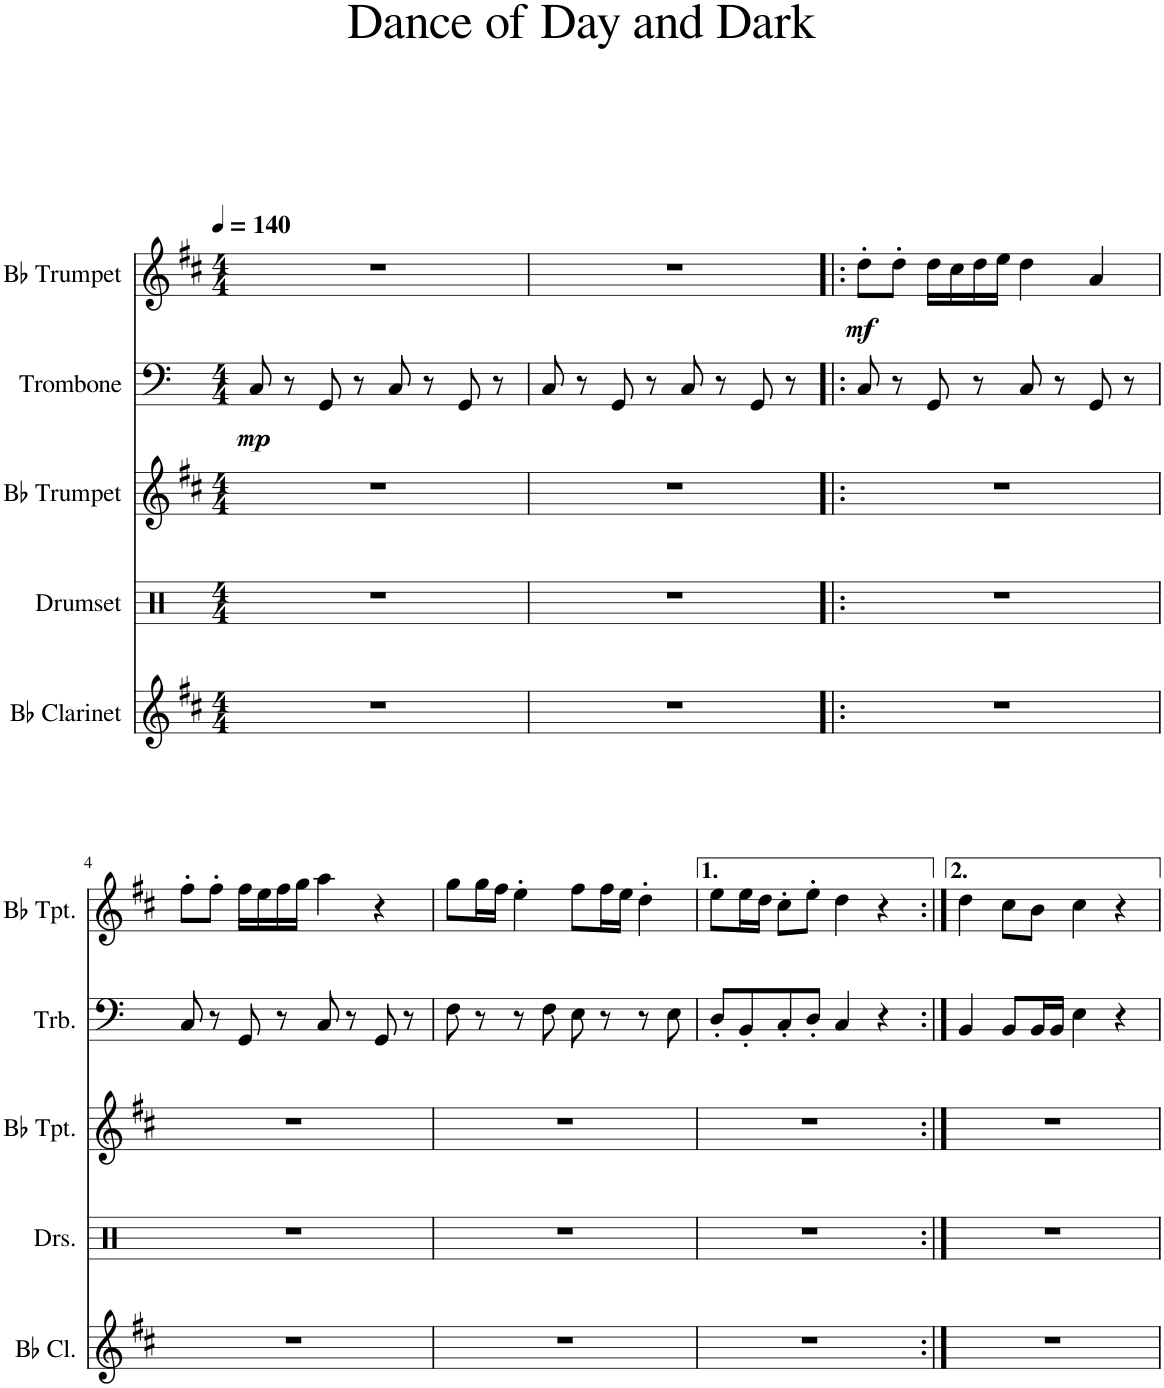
**kern	**kern	**kern	**kern	**dynam	**kern	**dynam
*part5	*part4	*part3	*part2	*part2	*part1	*part1
*staff5	*staff4	*staff3	*staff2	*staff2	*staff1	*staff1
*I"Bb Clarinet	*I"Drumset	*I"Bb Trumpet	*I"Trombone	*	*I"Bb Trumpet	*
*I'Bb Cl.	*I'Drs.	*I'Bb Tpt.	*I'Trb.	*	*I'Bb Tpt.	*
*clefG2	*clefX	*clefG2	*clefF4	*	*clefG2	*
*Trd1c2	*	*Trd1c2	*	*	*Trd1c2	*
*k[f#c#]	*k[]	*k[f#c#]	*k[]	*	*k[f#c#]	*
*M4/4	*M4/4	*M4/4	*M4/4	*	*M4/4	*
*MM140	*MM140	*MM140	*MM140	*	*MM140	*
=1	=1	=1	=1	=1	=1	=1
!	!	!	!	!LO:DY:b	!	!
1r	1r	1r	8C/	mp	1r	.
.	.	.	8r	.	.	.
.	.	.	8GG/	.	.	.
.	.	.	8r	.	.	.
.	.	.	8C/	.	.	.
.	.	.	8r	.	.	.
.	.	.	8GG/	.	.	.
.	.	.	8r	.	.	.
=2	=2	=2	=2	=2	=2	=2
1r	1r	1r	8C/	.	1r	.
.	.	.	8r	.	.	.
.	.	.	8GG/	.	.	.
.	.	.	8r	.	.	.
.	.	.	8C/	.	.	.
.	.	.	8r	.	.	.
.	.	.	8GG/	.	.	.
.	.	.	8r	.	.	.
=3!|:	=3!|:	=3!|:	=3!|:	=3!|:	=3!|:	=3!|:
!	!	!	!	!	!	!LO:DY:b
1r	1r	1r	8C/	.	8dd'\L	mf
.	.	.	8r	.	8dd'\J	.
.	.	.	8GG/	.	16dd\LL	.
.	.	.	.	.	16cc#\	.
.	.	.	8r	.	16dd\	.
.	.	.	.	.	16ee\JJ	.
.	.	.	8C/	.	4dd\	.
.	.	.	8r	.	.	.
.	.	.	8GG/	.	4a/	.
.	.	.	8r	.	.	.
!!LO:LB:g=z
=4	=4	=4	=4	=4	=4	=4
1r	1r	1r	8C/	.	8ff#'\L	.
.	.	.	8r	.	8ff#'\J	.
.	.	.	8GG/	.	16ff#\LL	.
.	.	.	.	.	16ee\	.
.	.	.	8r	.	16ff#\	.
.	.	.	.	.	16gg\JJ	.
.	.	.	8C/	.	4aa\	.
.	.	.	8r	.	.	.
.	.	.	8GG/	.	4r	.
.	.	.	8r	.	.	.
=5	=5	=5	=5	=5	=5	=5
1r	1r	1r	8F\	.	8gg\L	.
.	.	.	8r	.	16gg\L	.
.	.	.	.	.	16ff#\JJ	.
.	.	.	8r	.	4ee'\	.
.	.	.	8F\	.	.	.
.	.	.	8E\	.	8ff#\L	.
.	.	.	8r	.	16ff#\L	.
.	.	.	.	.	16ee\JJ	.
.	.	.	8r	.	4dd'\	.
.	.	.	8E\	.	.	.
=6	=6	=6	=6	=6	=6	=6
1r	1r	1r	8D'/L	.	8ee\L	.
.	.	.	8BB'/	.	16ee\L	.
.	.	.	.	.	16dd\JJ	.
.	.	.	8C'/	.	8cc#'\L	.
.	.	.	8D'/J	.	8ee'\J	.
.	.	.	4C/	.	4dd\	.
.	.	.	4r	.	4r	.
=7:|!	=7:|!	=7:|!	=7:|!	=7:|!	=7:|!	=7:|!
1r	1r	1r	4BB/	.	4dd\	.
.	.	.	8BB/L	.	8cc#\L	.
.	.	.	16BB/L	.	8b\J	.
.	.	.	16BB/JJ	.	.	.
.	.	.	4E\	.	4cc#\	.
.	.	.	4r	.	4r	.
=	=	=	=	=	=	=
*-	*-	*-	*-	*-	*-	*-
